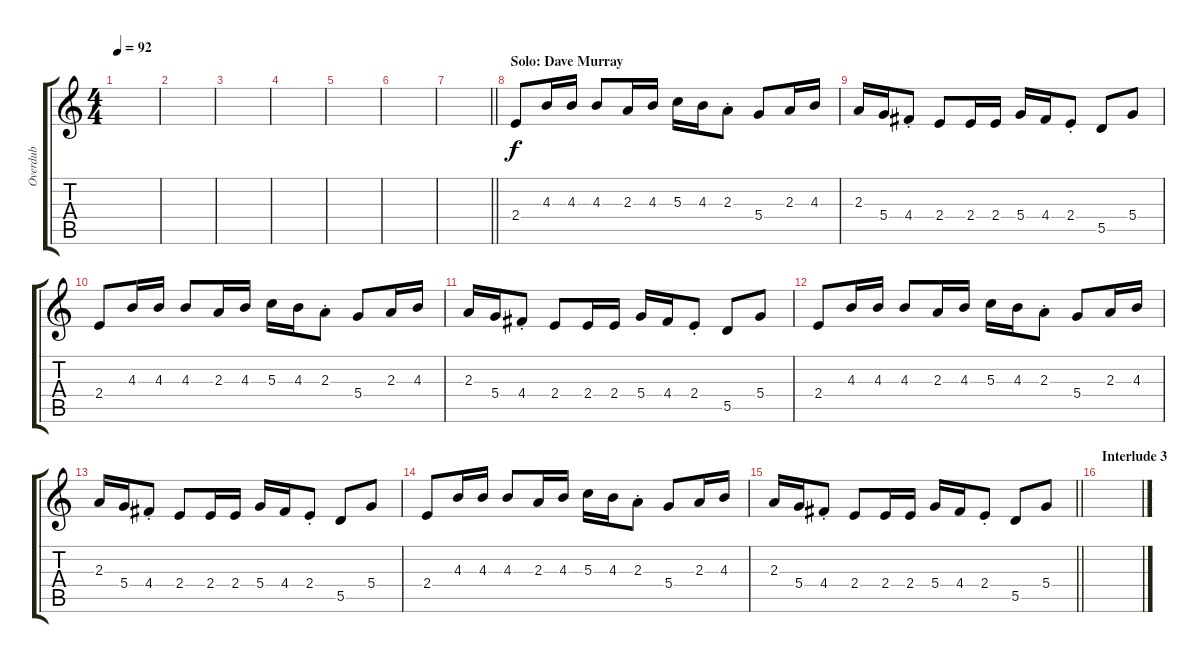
\track ("Overdub" "Overdub") {instrument overdrivenguitar}
\staff {score tabs}
\tuning (E4 B3 G3 D3 A2 E2) {hide}
\ts (4 4)
\tempo 92
\clef g2
\ks c
|
|
|
|
|
|
\barLineRight lightlight
|
\section ("" "Solo: Dave Murray")
2.4.8{balance 16} 4.3.16 4.3.16 4.3.8 2.3.16 4.3.16 5.3.16 4.3.16 2.3{st}.8 5.4.8 2.3.16 4.3.16 |
2.3.16 5.4.16 4.4{st}.8 2.4.8 2.4.16 2.4.16 5.4.16 4.4.16 2.4{st}.8 5.5.8 5.4.8 |
2.4.8 4.3.16 4.3.16 4.3.8 2.3.16 4.3.16 5.3.16 4.3.16 2.3{st}.8 5.4.8 2.3.16 4.3.16 |
2.3.16 5.4.16 4.4{st}.8 2.4.8 2.4.16 2.4.16 5.4.16 4.4.16 2.4{st}.8 5.5.8 5.4.8 |
2.4.8 4.3.16 4.3.16 4.3.8 2.3.16 4.3.16 5.3.16 4.3.16 2.3{st}.8 5.4.8 2.3.16 4.3.16 |
2.3.16 5.4.16 4.4{st}.8 2.4.8 2.4.16 2.4.16 5.4.16 4.4.16 2.4{st}.8 5.5.8 5.4.8 |
2.4.8 4.3.16 4.3.16 4.3.8 2.3.16 4.3.16 5.3.16 4.3.16 2.3{st}.8 5.4.8 2.3.16 4.3.16 |
\barLineRight lightlight
2.3.16 5.4.16 4.4{st}.8 2.4.8 2.4.16 2.4.16 5.4.16 4.4.16 2.4{st}.8 5.5.8 5.4.8 |
\section ("" "Interlude 3")
